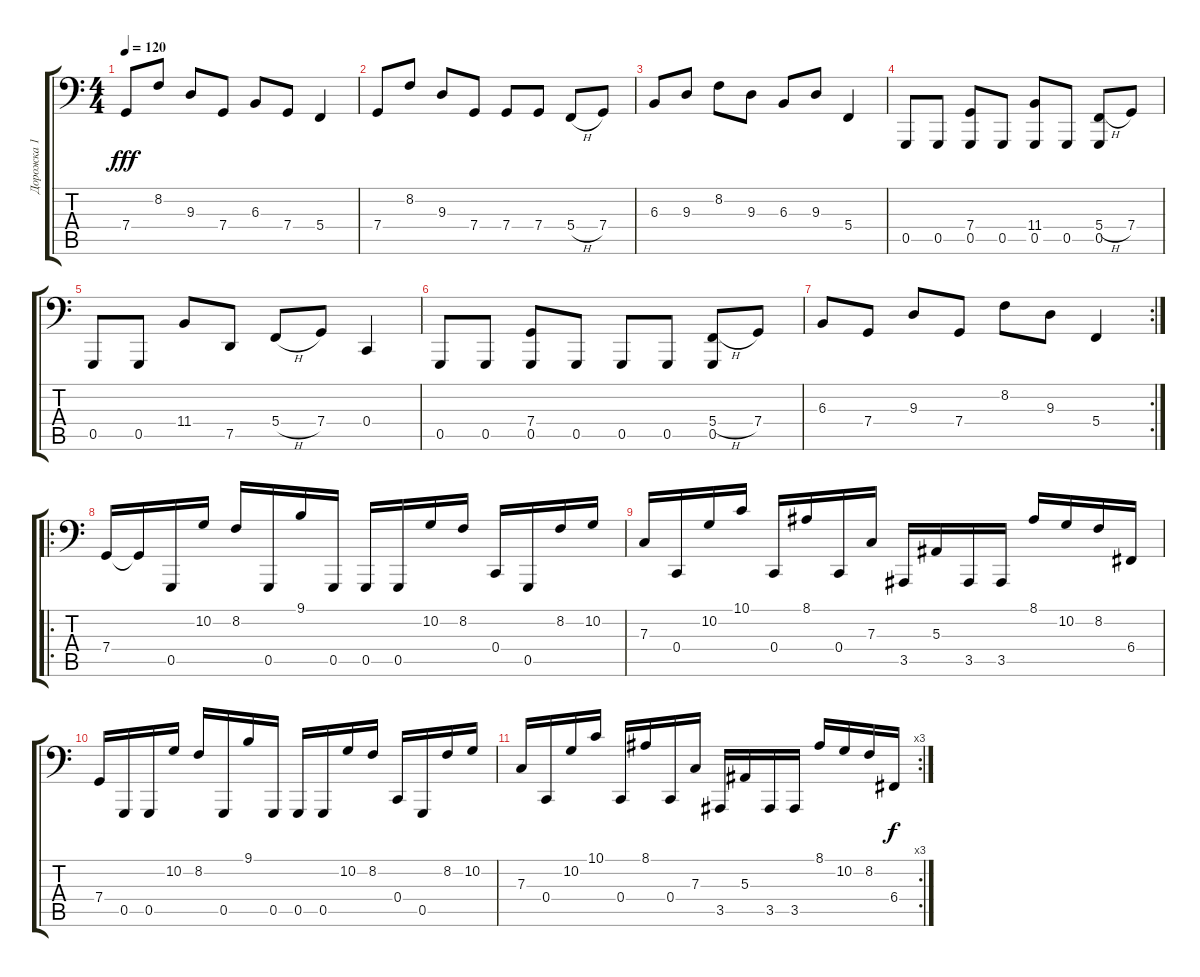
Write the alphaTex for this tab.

\track ("Дорожка 1" "Дорожка 1") {instrument lead2sawtooth}
\staff {score tabs}
\tuning (D3 A2 F2 C2 G1 D1) {hide}
\ts (4 4)
\tempo 120
\clef f4
\ks c
7.4.8{dy fff} 8.2.8 9.3.8 7.4.8 6.3.8 7.4.8 5.4.4 |
7.4.8 8.2.8 9.3.8 7.4.8 7.4.8 7.4.8 5.4{h}.8 7.4.8 |
6.3.8 9.3.8 8.2.8 9.3.8 6.3.8 9.3.8 5.4.4 |
0.5.8 0.5.8 (7.4 0.5).8 0.5.8 (11.4 0.5).8 0.5.8 (5.4{h} 0.5).8 7.4.8 |
0.5.8 0.5.8 11.4.8 7.5.8 5.4{h}.8 7.4.8 0.4.4 |
0.5.8 0.5.8 (7.4 0.5).8 0.5.8 0.5.8 0.5.8 (5.4{h} 0.5).8 7.4.8 |
\rc 2
6.3.8 7.4.8 9.3.8 7.4.8 8.2.8 9.3.8 5.4.4 |
\ro
7.4.16 7.4{t}.16 0.5.16 10.2.16 8.2.16 0.5.16 9.1.16 0.5.16 0.5.16 0.5.16 10.2.16 8.2.16 0.4.16 0.5.16 8.2.16 10.2.16 |
7.3.16 0.4.16 10.2.16 10.1.16 0.4.16 8.1.16 0.4.16 7.3.16 3.5.16 5.3.16 3.5.16 3.5.16 8.1.16 10.2.16 8.2.16 6.4.16 |
7.4.16 0.5.16 0.5.16 10.2.16 8.2.16 0.5.16 9.1.16 0.5.16 0.5.16 0.5.16 10.2.16 8.2.16 0.4.16 0.5.16 8.2.16 10.2.16 |
\rc 3
7.3.16 0.4.16 10.2.16 10.1.16 0.4.16 8.1.16 0.4.16 7.3.16 3.5.16 5.3.16 3.5.16 3.5.16 8.1.16 10.2.16 8.2.16 6.4.16{dy f}
